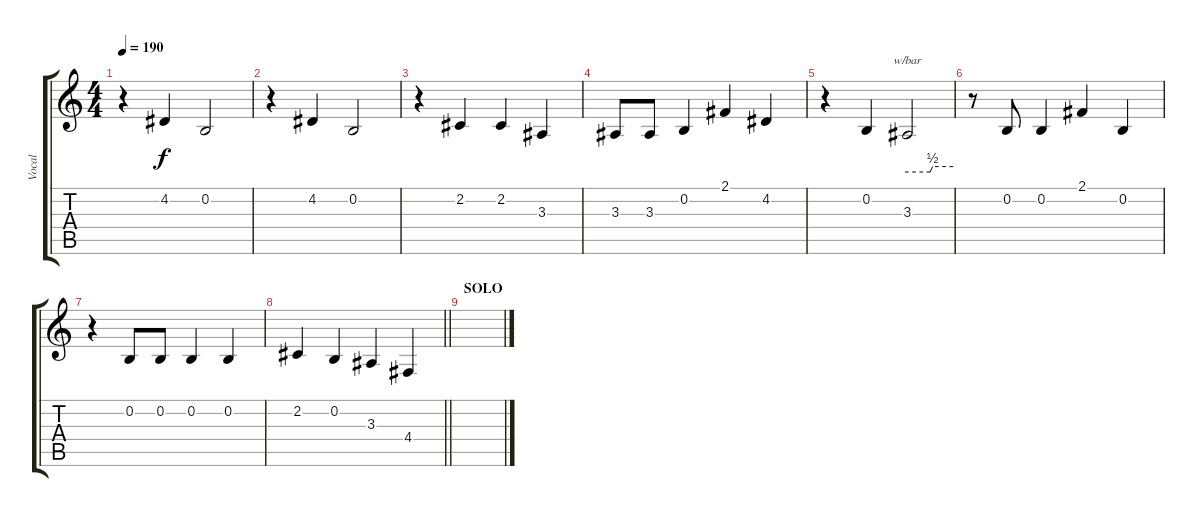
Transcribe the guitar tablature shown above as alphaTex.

\track ("Vocal" "Vocal") {instrument lead2sawtooth}
\staff {score tabs}
\tuning (E4 B3 G3 D3 A2 E2) {hide}
\ts (4 4)
\tempo 190
\clef g2
\ks c
r.4{dy f} 4.2.4 0.2.2 |
r.4 4.2.4 0.2.2 |
r.4 2.2.4 2.2.4 3.3.4 |
3.3.8 3.3.8 0.2.4 2.1.4 4.2.4 |
r.4 0.2.4 3.3.2{tbe (custom default 0 0 30 0 33 2 60 2)} |
r.8 0.2.8 0.2.4 2.1.4 0.2.4 |
r.4 0.2.8 0.2.8 0.2.4 0.2.4 |
\barLineRight lightlight
2.2.4 0.2.4 3.3.4 4.4.4 |
\section ("" "SOLO")
